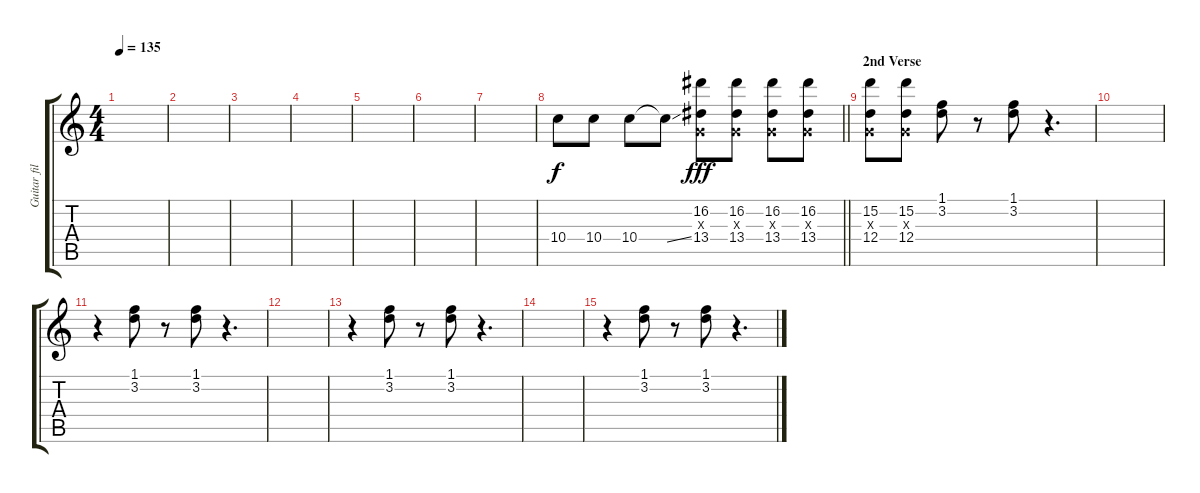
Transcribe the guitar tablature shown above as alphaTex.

\track ("Guitar fills" "Guitar fil") {instrument overdrivenguitar}
\staff {score tabs}
\tuning (E4 B3 G3 D3 A2 D2) {hide}
\ts (4 4)
\tempo 135
\clef g2
\ks c
|
|
|
|
|
|
|
\barLineRight lightlight
10.4.8{volume 7 balance 0} 10.4.8 10.4.8 10.4{ss t}.8{dy f} (16.2 0.3{x} 13.4).8{dy fff} (16.2 0.3{x} 13.4).8 (16.2 0.3{x} 13.4).8 (16.2 0.3{x} 13.4).8 |
\section ("" "2nd Verse")
(15.2 0.3{x} 12.4).8 (15.2 0.3{x} 12.4).8 (1.1 3.2).8{volume 8 balance 16} r.8 (1.1 3.2).8 r.4{d} |
|
r.4 (1.1 3.2).8 r.8 (1.1 3.2).8 r.4{d} |
|
r.4 (1.1 3.2).8 r.8 (1.1 3.2).8 r.4{d} |
|
r.4 (1.1 3.2).8 r.8 (1.1 3.2).8 r.4{d}
